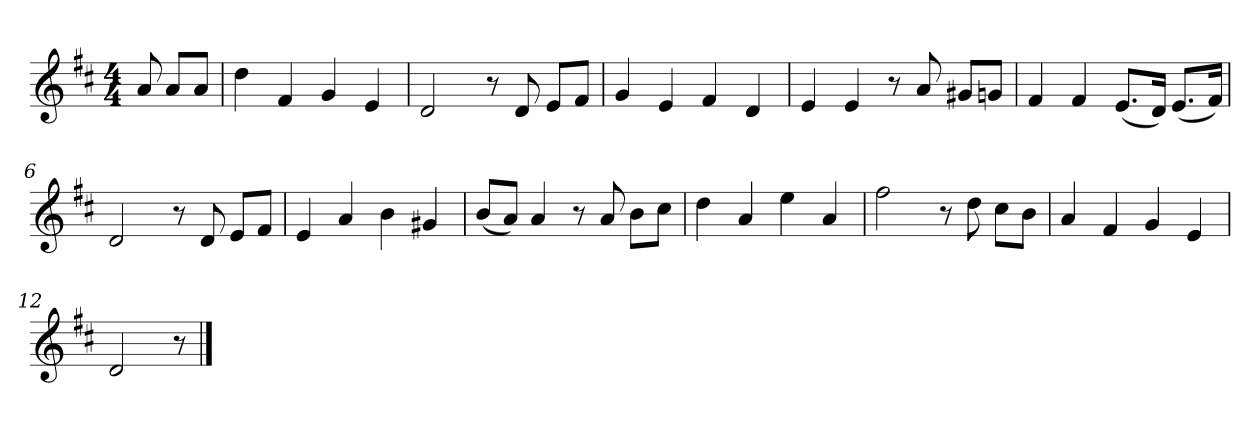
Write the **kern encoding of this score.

**kern
*part1
*staff1
*k[f#c#]
*M4/4
*MM120
=
8a
8aL
8aJ
=1
4dd
4f#
4g
4e
=2
2d
8r
8d
8eL
8f#J
=3
4g
4e
4f#
4d
=4
4e
4e
8r
8a
8g#XL
8gnJ
=5
4f#
4f#
(8.eL
16dJk)
(8.eL
16f#Jk)
=6
2d
8r
8d
8eL
8f#J
=7
4e
4a
4b
4g#X
=8
(8bL
8aJ)
4a
8r
8a
8bL
8cc#J
=9
4dd
4a
4ee
4a
=10
2ff#
8r
8dd
8cc#L
8bJ
=11
4a
4f#
4g
4e
=12
2d
8r
==
*-
